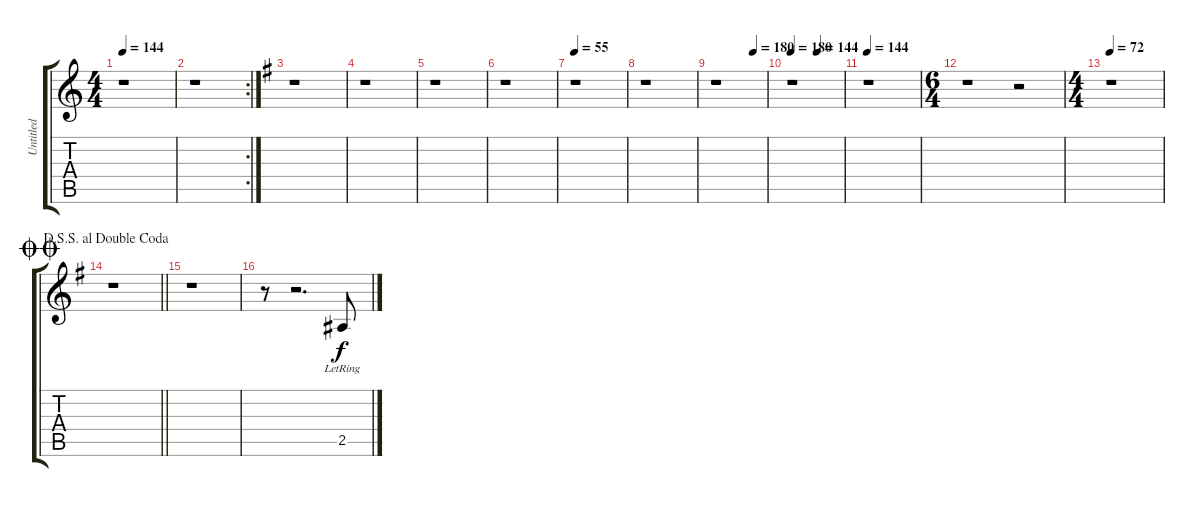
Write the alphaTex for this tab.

\track ("Untitled" "Untitled") {instrument acousticguitarsteel}
\staff {score tabs}
\tuning (Eb4 Bb3 Gb3 Db3 Ab2 Eb2) {hide}
\ts (4 4)
\tempo 144
\clef g2
\ks c
r.1{dy f} |
\rc 2
r.1 |
\ks g
r.1 |
r.1 |
r.1 |
r.1 |
\tempo 55
r.1 |
r.1 |
\tempo (180 0.75)
r.1 |
\tempo 180
\tempo (144 0.5)
r.1 |
\tempo 144
r.1 |
\ts (6 4)
r.1 r.2 |
\ts (4 4)
\tempo 72
r.1 |
\jump doublecoda
\jump dalsegnosegnoaldoublecoda
\barLineRight lightlight
r.1 |
r.1 |
r.8 r.2{d} 2.5{lr}.8
